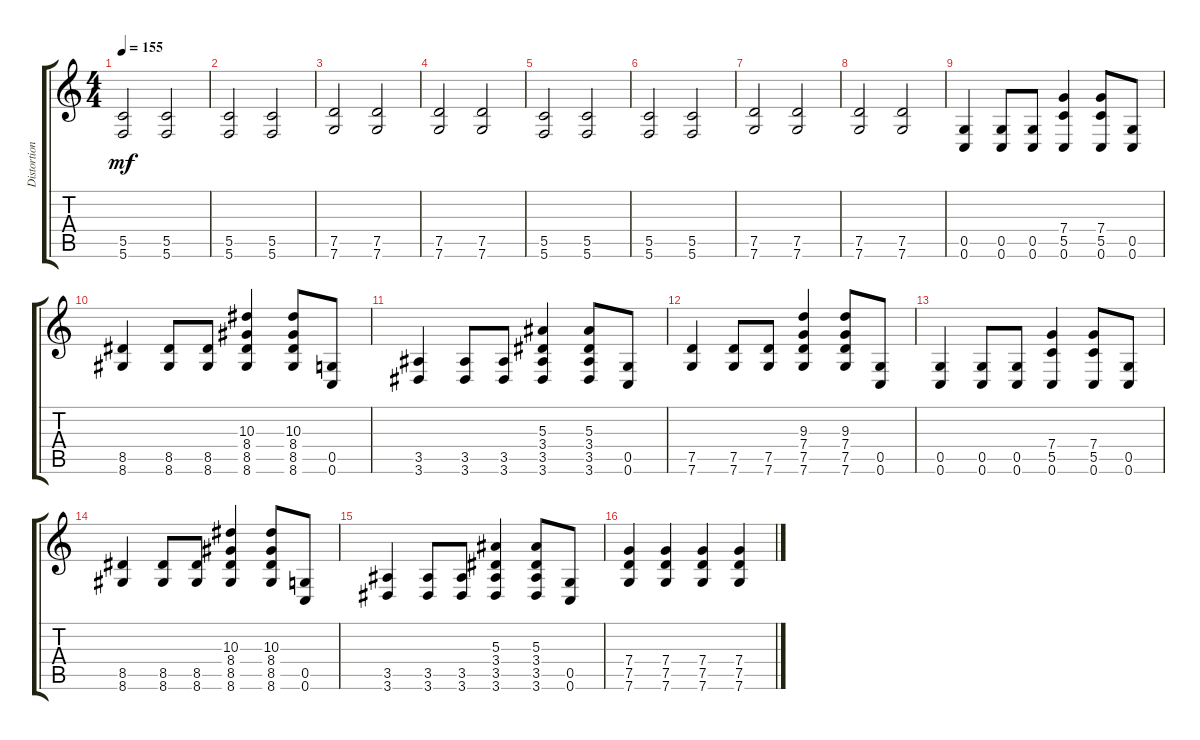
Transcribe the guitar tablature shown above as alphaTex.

\track ("Distortion Guitar" "Distortion") {instrument distortionguitar}
\staff {score tabs}
\tuning (D4 A3 F3 C3 G2 C2) {hide}
\ts (4 4)
\tempo 155
\clef g2
\ks c
(5.5 5.6).2{dy mf} (5.5 5.6).2 |
(5.5 5.6).2 (5.5 5.6).2 |
(7.5 7.6).2 (7.5 7.6).2 |
(7.5 7.6).2 (7.5 7.6).2 |
(5.5 5.6).2 (5.5 5.6).2 |
(5.5 5.6).2 (5.5 5.6).2 |
(7.5 7.6).2 (7.5 7.6).2 |
(7.5 7.6).2 (7.5 7.6).2 |
(0.5 0.6).4 (0.5 0.6).8 (0.5 0.6).8 (7.4 5.5 0.6).4 (7.4 5.5 0.6).8 (0.5 0.6).8 |
(8.5 8.6).4 (8.5 8.6).8 (8.5 8.6).8 (10.3 8.4 8.5 8.6).4 (10.3 8.4 8.5 8.6).8 (0.5 0.6).8 |
(3.5 3.6).4 (3.5 3.6).8 (3.5 3.6).8 (5.3 3.4 3.5 3.6).4 (5.3 3.4 3.5 3.6).8 (0.5 0.6).8 |
(7.5 7.6).4 (7.5 7.6).8 (7.5 7.6).8 (9.3 7.4 7.5 7.6).4 (9.3 7.4 7.5 7.6).8 (0.5 0.6).8 |
(0.5 0.6).4 (0.5 0.6).8 (0.5 0.6).8 (7.4 5.5 0.6).4 (7.4 5.5 0.6).8 (0.5 0.6).8 |
(8.5 8.6).4 (8.5 8.6).8 (8.5 8.6).8 (10.3 8.4 8.5 8.6).4 (10.3 8.4 8.5 8.6).8 (0.5 0.6).8 |
(3.5 3.6).4 (3.5 3.6).8 (3.5 3.6).8 (5.3 3.4 3.5 3.6).4 (5.3 3.4 3.5 3.6).8 (0.5 0.6).8 |
(7.4 7.5 7.6).4 (7.4 7.5 7.6).4 (7.4 7.5 7.6).4 (7.4 7.5 7.6).4
